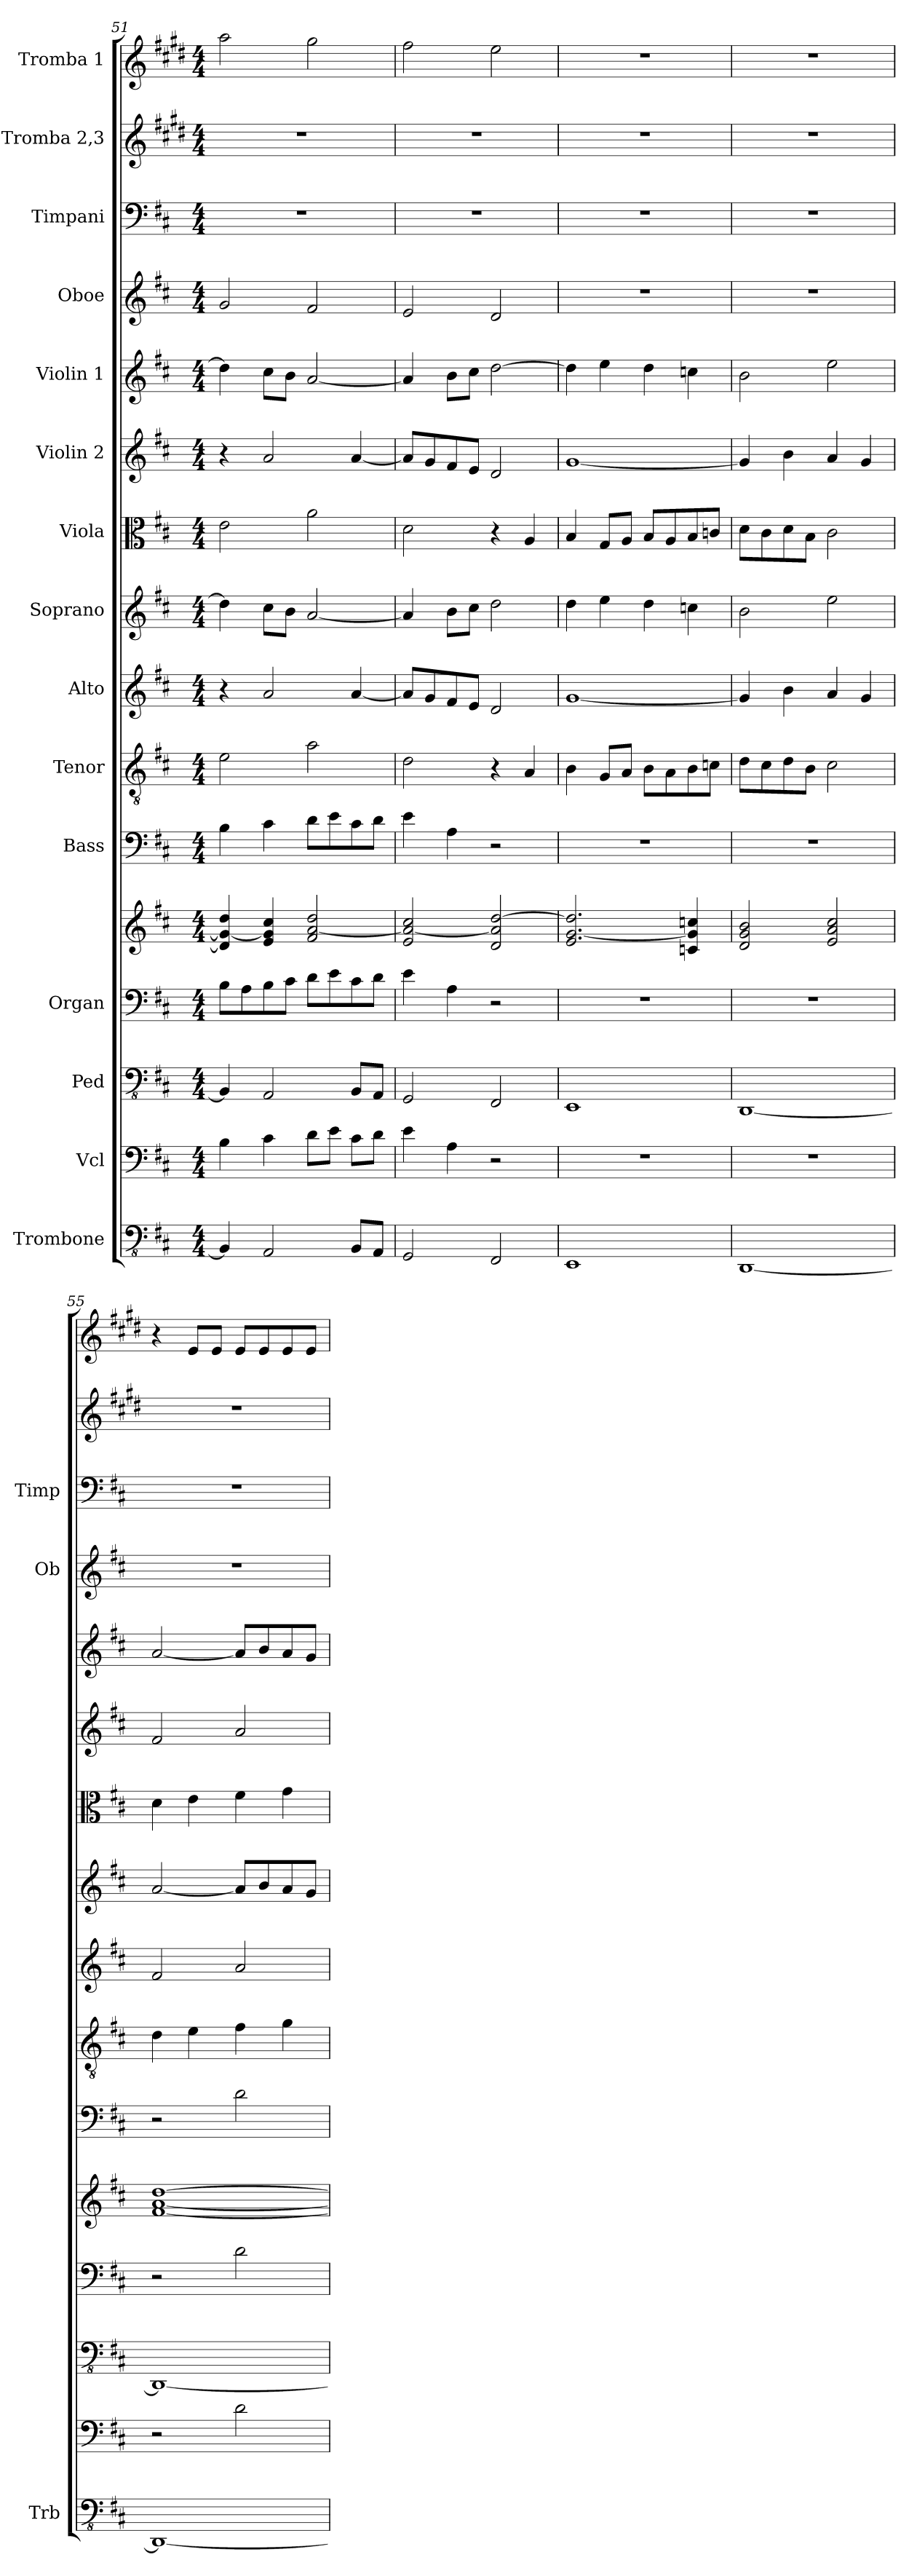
**kern	**kern	**kern	**kern	**kern	**kern	**kern	**kern	**kern	**kern	**kern	**kern	**kern	**kern	**kern	**kern
*part15	*part14	*part13	*part12	*part12	*part11	*part10	*part9	*part8	*part7	*part6	*part5	*part4	*part3	*part2	*part1
*staff16	*staff15	*staff14	*staff13	*staff12	*staff11	*staff10	*staff9	*staff8	*staff7	*staff6	*staff5	*staff4	*staff3	*staff2	*staff1
*I"Trombone	*I"Vcl	*I"Ped	*I"Organ	*	*I"Bass	*I"Tenor	*I"Alto	*I"Soprano	*I"Viola	*I"Violin 2	*I"Violin 1	*I"Oboe	*I"Timpani	*I"Tromba 2,3	*I"Tromba 1
*I'Trb	*	*	*	*	*	*	*	*	*	*	*	*I'Ob	*I'Timp	*	*
*clefFv4	*clefF4	*clefFv4	*clefF4	*clefG2	*clefF4	*clefGv2	*clefG2	*clefG2	*clefC3	*clefG2	*clefG2	*clefG2	*clefF4	*clefG2	*clefG2
*	*	*	*	*	*	*	*	*	*	*	*	*	*	*ITrd1c2	*ITrd1c2
*k[f#c#]	*k[f#c#]	*k[f#c#]	*k[f#c#]	*k[f#c#]	*k[f#c#]	*k[f#c#]	*k[f#c#]	*k[f#c#]	*k[f#c#]	*k[f#c#]	*k[f#c#]	*k[f#c#]	*k[f#c#]	*k[f#c#]	*k[f#c#]
*M4/4	*M4/4	*M4/4	*M4/4	*M4/4	*M4/4	*M4/4	*M4/4	*M4/4	*M4/4	*M4/4	*M4/4	*M4/4	*M4/4	*M4/4	*M4/4
=51	=51	=51	=51	=51	=51	=51	=51	=51	=51	=51	=51	=51	=51	=51	=51
4BBB/]	4B\	4BBB/]	8B\L	4d/] 4g/_ 4dd/	4B\	2e\	4r	4dd\]	2e\	4r	4dd\]	2g/	1r	1r	2gg\
.	.	.	8A\	.	.	.	.	.	.	.	.	.	.	.	.
2AAA/	4c#\	2AAA/	8B\	4e/ 4g/] 4cc#/	4c#\	.	2a/	8cc#\L	.	2a/	8cc#\L	.	.	.	.
.	.	.	8c#\J	.	.	.	.	8b\J	.	.	8b\J	.	.	.	.
.	8d\L	.	8d\L	2f#/ [2a/ 2dd/	8d\L	2a\	.	[2a/	2a\	.	[2a/	2f#/	.	.	2ff#\
.	8e\J	.	8e\	.	8e\	.	.	.	.	.	.	.	.	.	.
8BBB/L	8c#\L	8BBB/L	8c#\	.	8c#\	.	[4a/	.	.	[4a/	.	.	.	.	.
8AAA/J	8d\J	8AAA/J	8d\J	.	8d\J	.	.	.	.	.	.	.	.	.	.
=52	=52	=52	=52	=52	=52	=52	=52	=52	=52	=52	=52	=52	=52	=52	=52
2GGG/	4e\	2GGG/	4e\	2e/ 2a/_ 2cc#/	4e\	2d\	8a/L]	4a/]	2d\	8a/L]	4a/]	2e/	1r	1r	2ee\
.	.	.	.	.	.	.	8g/	.	.	8g/	.	.	.	.	.
.	4A\	.	4A\	.	4A\	.	8f#/	8b\L	.	8f#/	8b\L	.	.	.	.
.	.	.	.	.	.	.	8e/J	8cc#\J	.	8e/J	8cc#\J	.	.	.	.
2FFF#/	2r	2FFF#/	2r	2d/ 2a/] [2dd/	2r	4r	2d/	2dd\	4r	2d/	[2dd\	2d/	.	.	2dd\
.	.	.	.	.	.	4A/	.	.	4A/	.	.	.	.	.	.
=53	=53	=53	=53	=53	=53	=53	=53	=53	=53	=53	=53	=53	=53	=53	=53
1EEE	1r	1EEE	1r	2.e/ [2.g/ 2.dd/]	1r	4B\	[1g	4dd\	4B/	[1g	4dd\]	1r	1r	1r	1r
.	.	.	.	.	.	8G/L	.	4ee\	8G/L	.	4ee\	.	.	.	.
.	.	.	.	.	.	8A/J	.	.	8A/J	.	.	.	.	.	.
.	.	.	.	.	.	8B\L	.	4dd\	8B/L	.	4dd\	.	.	.	.
.	.	.	.	.	.	8A\	.	.	8A/	.	.	.	.	.	.
.	.	.	.	4cn/ 4g/] 4ccn/	.	8B\	.	4ccn\	8B/	.	4ccn\	.	.	.	.
.	.	.	.	.	.	8cn\J	.	.	8cn/J	.	.	.	.	.	.
=54	=54	=54	=54	=54	=54	=54	=54	=54	=54	=54	=54	=54	=54	=54	=54
[1DDD	1r	[1DDD	1r	2d/ 2g/ 2b/	1r	8d\L	4g/]	2b\	8d\L	4g/]	2b\	1r	1r	1r	1r
.	.	.	.	.	.	8c#\	.	.	8c#\	.	.	.	.	.	.
.	.	.	.	.	.	8d\	4b\	.	8d\	4b\	.	.	.	.	.
.	.	.	.	.	.	8B\J	.	.	8B\J	.	.	.	.	.	.
.	.	.	.	2e/ 2a/ 2cc#/	.	2c#\	4a/	2ee\	2c#\	4a/	2ee\	.	.	.	.
.	.	.	.	.	.	.	4g/	.	.	4g/	.	.	.	.	.
=55	=55	=55	=55	=55	=55	=55	=55	=55	=55	=55	=55	=55	=55	=55	=55
1DDD_	2r	1DDD_	2r	[1f# [1a [1dd	2r	4d\	2f#/	[2a/	4d\	2f#/	[2a/	1r	1r	1r	4r
.	.	.	.	.	.	4e\	.	.	4e\	.	.	.	.	.	8d/L
.	.	.	.	.	.	.	.	.	.	.	.	.	.	.	8d/J
.	2d\	.	2d\	.	2d\	4f#\	2a/	8a/L]	4f#\	2a/	8a/L]	.	.	.	8d/L
.	.	.	.	.	.	.	.	8b/	.	.	8b/	.	.	.	8d/
.	.	.	.	.	.	4g\	.	8a/	4g\	.	8a/	.	.	.	8d/
.	.	.	.	.	.	.	.	8g/J	.	.	8g/J	.	.	.	8d/J
=	=	=	=	=	=	=	=	=	=	=	=	=	=	=	=
*-	*-	*-	*-	*-	*-	*-	*-	*-	*-	*-	*-	*-	*-	*-	*-
